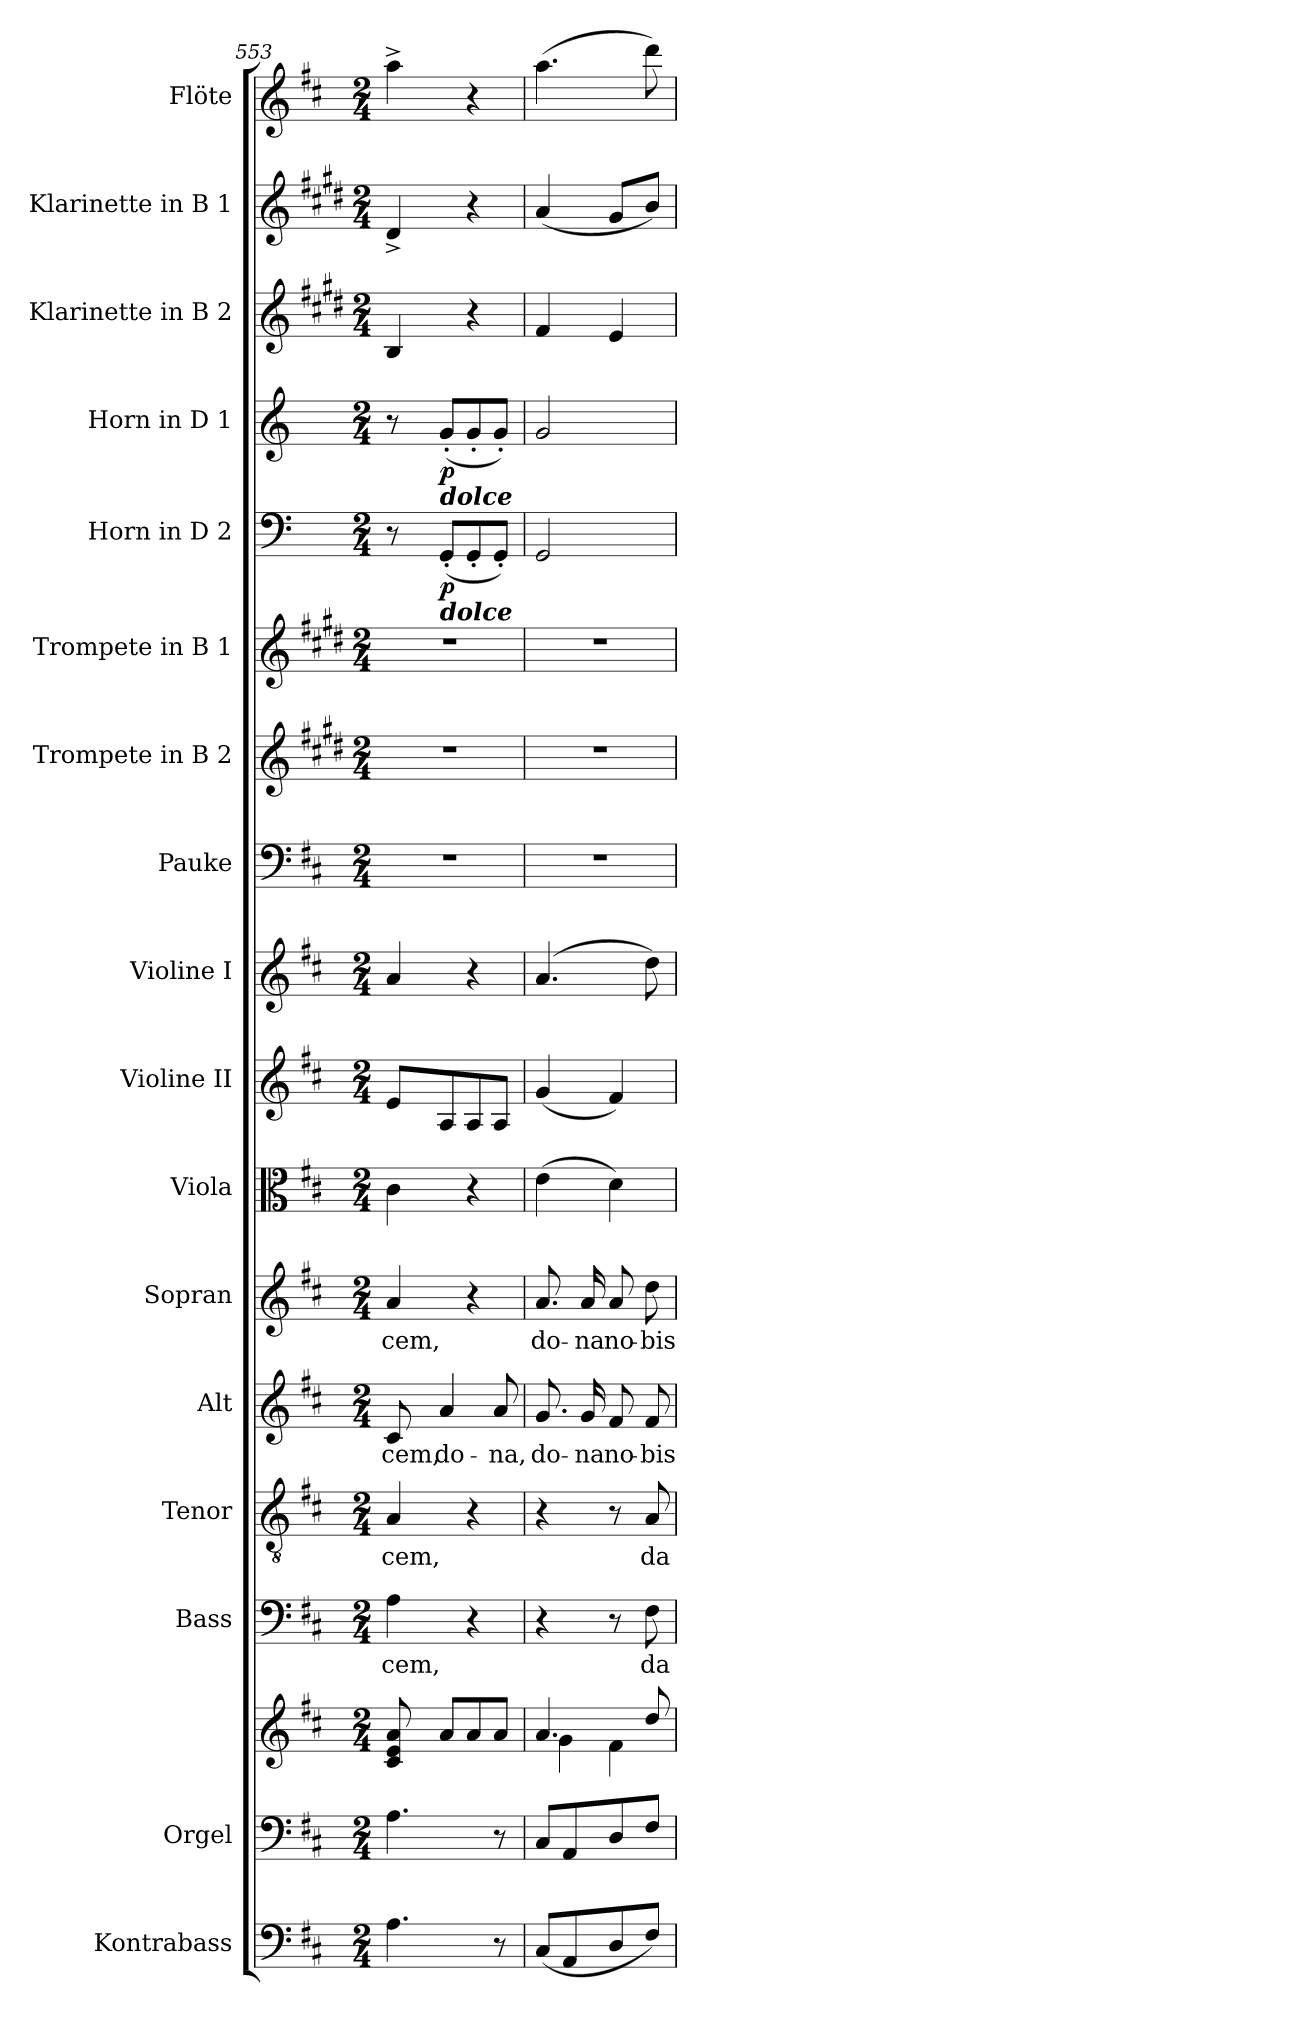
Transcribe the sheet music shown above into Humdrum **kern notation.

**kern	**kern	**kern	**kern	**text	**kern	**text	**kern	**text	**kern	**text	**kern	**kern	**kern	**kern	**kern	**kern	**kern	**dynam	**kern	**dynam	**kern	**kern	**kern
*part17	*part16	*part16	*part15	*part15	*part14	*part14	*part13	*part13	*part12	*part12	*part11	*part10	*part9	*part8	*part7	*part6	*part5	*part5	*part4	*part4	*part3	*part2	*part1
*staff18	*staff17	*staff16	*staff15	*staff15	*staff14	*staff14	*staff13	*staff13	*staff12	*staff12	*staff11	*staff10	*staff9	*staff8	*staff7	*staff6	*staff5	*staff5	*staff4	*staff4	*staff3	*staff2	*staff1
*I"Kontrabass	*I"Orgel	*	*I"Bass	*	*I"Tenor	*	*I"Alt	*	*I"Sopran	*	*I"Viola	*I"Violine II	*I"Violine I	*I"Pauke	*I"Trompete in B 2	*I"Trompete in B 1	*I"Horn in D 2	*	*I"Horn in D 1	*	*I"Klarinette in B 2	*I"Klarinette in B 1	*I"Flöte
*I'Kb.	*I'Org.	*	*I'B	*	*I'T	*	*I'A	*	*I'S	*	*I'Vla.	*I'Vl. II	*I'Vl. I	*I'Pk.	*I'Trp. 2	*I'Trp. 1	*I'Hrn. 2	*	*I'Hrn. 1	*	*I'Kl. 2	*I'Kl. 1	*I'Fl.
*clefF4	*clefF4	*clefG2	*clefF4	*	*clefGv2	*	*clefG2	*	*clefG2	*	*clefC3	*clefG2	*clefG2	*clefF4	*clefG2	*clefG2	*clefF4	*	*clefG2	*	*clefG2	*clefG2	*clefG2
*ITrd7c12	*	*	*	*	*	*	*	*	*	*	*	*	*	*	*ITrd1c2	*ITrd1c2	*ITrd-1c-2	*	*ITrd-1c-2	*	*ITrd1c2	*ITrd1c2	*
*k[f#c#]	*k[f#c#]	*k[f#c#]	*k[f#c#]	*	*k[f#c#]	*	*k[f#c#]	*	*k[f#c#]	*	*k[f#c#]	*k[f#c#]	*k[f#c#]	*k[f#c#]	*k[f#c#]	*k[f#c#]	*k[f#c#]	*	*k[f#c#]	*	*k[f#c#]	*k[f#c#]	*k[f#c#]
*D:	*D:	*D:	*D:	*	*D:	*	*D:	*	*D:	*	*D:	*D:	*D:	*D:	*D:	*D:	*D:	*	*D:	*	*D:	*D:	*D:
*M2/4	*M2/4	*M2/4	*M2/4	*	*M2/4	*	*M2/4	*	*M2/4	*	*M2/4	*M2/4	*M2/4	*M2/4	*M2/4	*M2/4	*M2/4	*	*M2/4	*	*M2/4	*M2/4	*M2/4
=553	=553	=553	=553	=553	=553	=553	=553	=553	=553	=553	=553	=553	=553	=553	=553	=553	=553	=553	=553	=553	=553	=553	=553
!	!	!	!	!LO:LY:b	!	!LO:LY:b	!	!LO:LY:b	!	!LO:LY:b	!	!	!	!	!	!	!	!	!	!	!	!	!
4.AA\	4.A\	8c#/ 8e/ 8a/	4A\	-cem,	4A/	-cem,	8c#/	-cem,	4a/	-cem,	4c#\	8e/L	4a/	2r	2r	2r	8r	.	8r	.	4A/	4c#^</	4aa^>\
!	!	!	!	!	!	!	!	!	!	!	!	!	!	!	!	!	!	!	!LO:TX:b:Bi:t=dolce	!	!	!	!
!	!	!	!	!	!	!	!	!	!	!	!	!	!	!	!	!	!LO:TX:b:Bi:t=dolce	!	!	!	!	!	!
!	!	!	!	!	!	!	!	!LO:LY:b	!	!	!	!	!	!	!	!	!	!LO:DY:b	!	!LO:DY:b	!	!	!
.	.	8a/L	.	.	.	.	4a/	do-	.	.	.	8A/	.	.	.	.	(<8AA'</L	p	(<8a'</L	p	.	.	.
.	.	8a/	4r	.	4r	.	.	.	4r	.	4r	8A/	4r	.	.	.	8AA'</	.	8a'</	.	4r	4r	4r
!	!	!	!	!	!	!	!	!LO:LY:b	!	!	!	!	!	!	!	!	!	!	!	!	!	!	!
8r	8r	8a/J	.	.	.	.	8a/	-na,	.	.	.	8A/J	.	.	.	.	8AA'</J)	.	8a'</J)	.	.	.	.
=554	=554	=554	=554	=554	=554	=554	=554	=554	=554	=554	=554	=554	=554	=554	=554	=554	=554	=554	=554	=554	=554	=554	=554
*	*	*^	*	*	*	*	*	*	*	*	*	*	*	*	*	*	*	*	*	*	*	*	*
!	!	!	!	!	!	!	!	!	!LO:LY:b	!	!LO:LY:b	!	!	!	!	!	!	!	!	!	!	!	!	!
(<8CC#/L	8C#/L	4.a/	4g\	4r	.	4r	.	8.g/	do-	8.a/	do-	(>4e\	(<4g/	(4.a/	2r	2r	2r	2AA/	.	2a/	.	4e/	(<4g/	(>4.aa\
8AAA/	8AA/	.	.	.	.	.	.	.	.	.	.	.	.	.	.	.	.	.	.	.	.	.	.	.
!	!	!	!	!	!	!	!	!	!LO:LY:b	!	!LO:LY:b	!	!	!	!	!	!	!	!	!	!	!	!	!
.	.	.	.	.	.	.	.	16g/	-na	16a/	-na	.	.	.	.	.	.	.	.	.	.	.	.	.
!	!	!	!	!	!	!	!	!	!LO:LY:b	!	!LO:LY:b	!	!	!	!	!	!	!	!	!	!	!	!	!
8DD/	8D/	.	4f#\	8r	.	8r	.	8f#/	no-	8a/	no-	4d\)	4f#/)	.	.	.	.	.	.	.	.	4d/	8f#/L	.
!	!	!	!	!	!LO:LY:b	!	!LO:LY:b	!	!LO:LY:b	!	!LO:LY:b	!	!	!	!	!	!	!	!	!	!	!	!	!
8FF#/J)	8F#/J	8dd/	.	8F#\	da	8A/	da	8f#/	-bis	8dd\	-bis	.	.	8dd\)	.	.	.	.	.	.	.	.	8a/J)	8ddd\)
*	*	*v	*v	*	*	*	*	*	*	*	*	*	*	*	*	*	*	*	*	*	*	*	*	*
=	=	=	=	=	=	=	=	=	=	=	=	=	=	=	=	=	=	=	=	=	=	=	=
*-	*-	*-	*-	*-	*-	*-	*-	*-	*-	*-	*-	*-	*-	*-	*-	*-	*-	*-	*-	*-	*-	*-	*-
